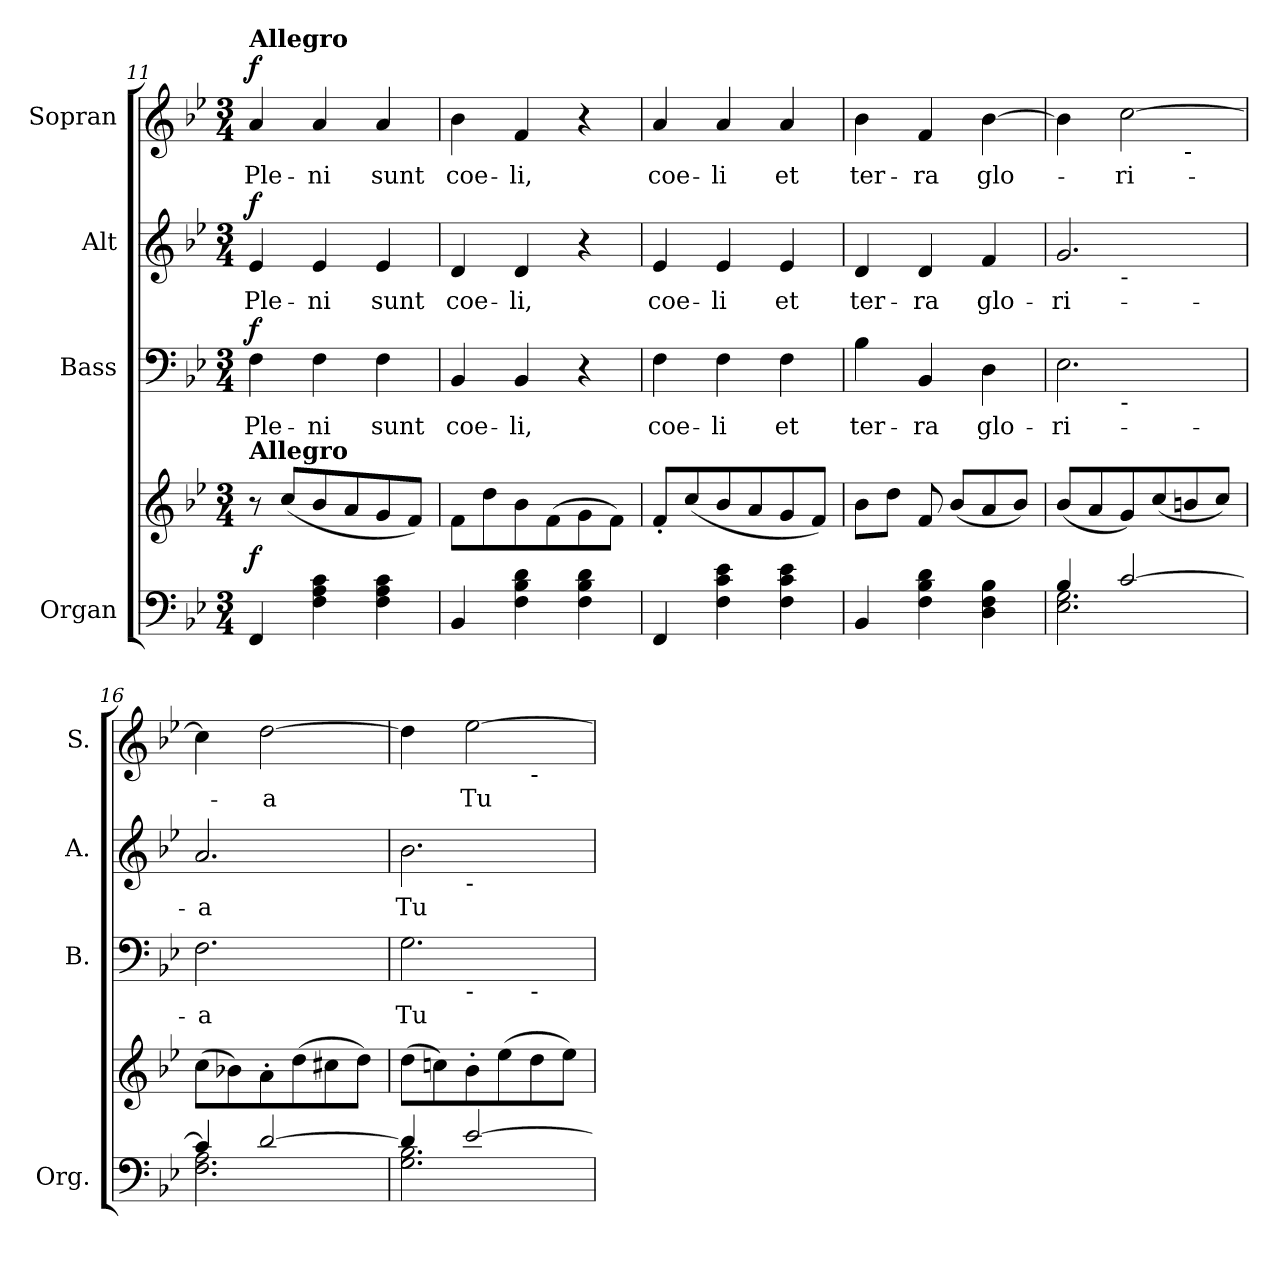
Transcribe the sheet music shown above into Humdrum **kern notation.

**kern	**kern	**dynam	**kern	**text	**dynam	**kern	**text	**dynam	**kern	**text	**dynam
*part4	*part4	*part4	*part3	*part3	*part3	*part2	*part2	*part2	*part1	*part1	*part1
*staff5	*staff4	*staff4/5	*staff3	*staff3	*staff3	*staff2	*staff2	*staff2	*staff1	*staff1	*staff1
*I"Organ	*	*	*I"Bass	*	*	*I"Alt	*	*	*I"Sopran	*	*
*I'Org.	*	*	*I'B.	*	*	*I'A.	*	*	*I'S.	*	*
*clefF4	*clefG2	*	*clefF4	*	*	*clefG2	*	*	*clefG2	*	*
*k[b-e-]	*k[b-e-]	*	*k[b-e-]	*	*	*k[b-e-]	*	*	*k[b-e-]	*	*
*B-:	*B-:	*	*B-:	*	*	*B-:	*	*	*B-:	*	*
*M3/4	*M3/4	*	*M3/4	*	*	*M3/4	*	*	*M3/4	*	*
*MM120	*MM120	*	*MM120	*	*	*MM120	*	*	*MM120	*	*
=11	=11	=11	=11	=11	=11	=11	=11	=11	=11	=11	=11
!	!	!	!	!LO:LY:b:color=#000000	!	!	!	!	!	!	!
!	!	!	!	!	!	!	!LO:LY:b:color=#000000	!	!	!	!
!	!	!	!	!	!	!	!	!	!LO:TX:a:B:t=Allegro	!	!
!	!LO:TX:a:B:t=Allegro	!	!	!	!	!	!	!	!	!	!
!	!	!	!	!	!	!	!	!	!	!LO:LY:b:color=#000000	!
4FFi/	8r	f	4Fi\	Ple-	f	4e-i/	Ple-	f	4ai/	Ple-	f
.	(8cci/L	.	.	.	.	.	.	.	.	.	.
!	!	!	!	!LO:LY:b:color=#000000	!	!	!	!	!	!	!
!	!	!	!	!	!	!	!LO:LY:b:color=#000000	!	!	!	!
!	!	!	!	!	!	!	!	!	!	!LO:LY:b:color=#000000	!
4Fi\ 4Ai 4ci	8b-i/	.	4Fi\	-ni	.	4e-i/	-ni	.	4ai/	-ni	.
.	8ai/	.	.	.	.	.	.	.	.	.	.
!	!	!	!	!LO:LY:b:color=#000000	!	!	!	!	!	!	!
!	!	!	!	!	!	!	!LO:LY:b:color=#000000	!	!	!	!
!	!	!	!	!	!	!	!	!	!	!LO:LY:b:color=#000000	!
4Fi\ 4Ai 4ci	8gi/	.	4Fi\	sunt	.	4e-i/	sunt	.	4ai/	sunt	.
.	8fi/J)	.	.	.	.	.	.	.	.	.	.
=12	=12	=12	=12	=12	=12	=12	=12	=12	=12	=12	=12
!	!	!	!	!LO:LY:b:color=#000000	!	!	!	!	!	!	!
!	!	!	!	!	!	!	!LO:LY:b:color=#000000	!	!	!	!
!	!	!	!	!	!	!	!	!	!	!LO:LY:b:color=#000000	!
4BB-i/	8fi\L	.	4BB-i/	coe-	.	4di/	coe-	.	4b-i\	coe-	.
.	8ddi\	.	.	.	.	.	.	.	.	.	.
!	!	!	!	!LO:LY:b:color=#000000	!	!	!	!	!	!	!
!	!	!	!	!	!	!	!LO:LY:b:color=#000000	!	!	!	!
!	!	!	!	!	!	!	!	!	!	!LO:LY:b:color=#000000	!
4Fi\ 4B-i 4di	8b-i\	.	4BB-i/	-li,	.	4di/	-li,	.	4fi/	-li,	.
.	(8fi\	.	.	.	.	.	.	.	.	.	.
4Fi\ 4B-i 4di	8gi\	.	4r	.	.	4r	.	.	4r	.	.
.	8fi\J)	.	.	.	.	.	.	.	.	.	.
=13	=13	=13	=13	=13	=13	=13	=13	=13	=13	=13	=13
!	!	!	!	!LO:LY:b:color=#000000	!	!	!	!	!	!	!
!	!	!	!	!	!	!	!LO:LY:b:color=#000000	!	!	!	!
!	!	!	!	!	!	!	!	!	!	!LO:LY:b:color=#000000	!
4FFi/	8f'i/L	.	4Fi\	coe-	.	4e-i/	coe-	.	4ai/	coe-	.
.	(8cci/	.	.	.	.	.	.	.	.	.	.
!	!	!	!	!LO:LY:b:color=#000000	!	!	!	!	!	!	!
!	!	!	!	!	!	!	!LO:LY:b:color=#000000	!	!	!	!
!	!	!	!	!	!	!	!	!	!	!LO:LY:b:color=#000000	!
4Fi\ 4ci 4e-i	8b-i/	.	4Fi\	-li	.	4e-i/	-li	.	4ai/	-li	.
.	8ai/	.	.	.	.	.	.	.	.	.	.
!	!	!	!	!LO:LY:b:color=#000000	!	!	!	!	!	!	!
!	!	!	!	!	!	!	!LO:LY:b:color=#000000	!	!	!	!
!	!	!	!	!	!	!	!	!	!	!LO:LY:b:color=#000000	!
4Fi\ 4ci 4e-i	8gi/	.	4Fi\	et	.	4e-i/	et	.	4ai/	et	.
.	8fi/J)	.	.	.	.	.	.	.	.	.	.
!!LO:PB:g=z
=14	=14	=14	=14	=14	=14	=14	=14	=14	=14	=14	=14
!	!	!	!	!LO:LY:b:color=#000000	!	!	!	!	!	!	!
!	!	!	!	!	!	!	!LO:LY:b:color=#000000	!	!	!	!
!	!	!	!	!	!	!	!	!	!	!LO:LY:b:color=#000000	!
4BB-i/	8b-i\L	.	4B-i\	ter-	.	4di/	ter-	.	4b-i\	ter-	.
.	8ddi\J	.	.	.	.	.	.	.	.	.	.
!	!	!	!	!LO:LY:b:color=#000000	!	!	!	!	!	!	!
!	!	!	!	!	!	!	!LO:LY:b:color=#000000	!	!	!	!
!	!	!	!	!	!	!	!	!	!	!LO:LY:b:color=#000000	!
4Fi\ 4B-i 4di	8fi/	.	4BB-i/	-ra	.	4di/	-ra	.	4fi/	-ra	.
.	(8b-i/L	.	.	.	.	.	.	.	.	.	.
!	!	!	!	!LO:LY:b:color=#000000	!	!	!	!	!	!	!
!	!	!	!	!	!	!	!LO:LY:b:color=#000000	!	!	!	!
!	!	!	!	!	!	!	!	!	!	!LO:LY:b:color=#000000	!
4Di\ 4Fi 4B-i	8ai/	.	4Di\	glo-	.	4fi/	glo-	.	[>4b-i\	glo-	.
.	8b-i/J)	.	.	.	.	.	.	.	.	.	.
=15	=15	=15	=15	=15	=15	=15	=15	=15	=15	=15	=15
*^	*	*	*	*	*	*	*	*	*	*	*
!	!	!	!	!	!LO:LY:b:color=#000000	!	!	!	!	!	!	!
!	!	!	!	!	!	!	!	!LO:LY:b:color=#000000	!	!	!	!
*	*	*	*	*^	*	*	*^	*	*	*^	*	*
4B-i/	2.E-i\ 2.Gi	(8b-i/L	.	2.E-i\	4ryy	-ri-	.	2.gi/	4ryy	-ri-	.	4b-i\]	2ryy	.	.
.	.	8ai/	.	.	.	.	.	.	.	.	.	.	.	.	.
!	!	!	!	!	!	!	!	!	!LO:TX:b:t=-	!	!	!	!	!	!
!	!	!	!	!	!LO:TX:b:t=-	!	!	!	!	!	!	!	!	!	!
!	!	!	!	!	!	!	!	!	!	!	!	!	!	!LO:LY:b:color=#000000	!
[>2ci/	.	8gi/)	.	.	2ryy	.	.	.	2ryy	.	.	[>2cci\	.	-ri-	.
.	.	(8cci/	.	.	.	.	.	.	.	.	.	.	.	.	.
!	!	!	!	!	!	!	!	!	!	!	!	!	!LO:TX:b:t=-	!	!
.	.	8bni/	.	.	.	.	.	.	.	.	.	.	4ryy	.	.
.	.	8cci/J)	.	.	.	.	.	.	.	.	.	.	.	.	.
*	*	*	*	*v	*v	*	*	*	*	*	*	*v	*v	*	*
*	*	*	*	*	*	*	*v	*v	*	*	*	*	*
=16	=16	=16	=16	=16	=16	=16	=16	=16	=16	=16	=16	=16
*	*	*	*	*^	*	*	*^	*	*	*^	*	*
!	!	!	!	!	!	!LO:LY:b:color=#000000	!	!	!	!	!	!	!	!	!
*	*	*	*	*v	*v	*	*	*	*	*	*	*v	*v	*	*
*	*	*	*	*	*	*	*v	*v	*	*	*	*	*
*	*	*	*	*^	*	*	*^	*	*	*^	*	*
!	!	!	!	!	!	!	!	!	!	!LO:LY:b:color=#000000	!	!	!	!	!
*	*	*	*	*v	*v	*	*	*	*	*	*	*v	*v	*	*
*	*	*	*	*	*	*	*v	*v	*	*	*	*	*
4ci/]	2.Fi\ 2.Ai	(8cci\L	.	2.Fi\	-a	.	2.ai/	-a	.	4cci\]	.	.
.	.	8b-Xi\)	.	.	.	.	.	.	.	.	.	.
!	!	!	!	!	!	!	!	!	!	!	!LO:LY:b:color=#000000	!
[>2di/	.	8a'i\	.	.	.	.	.	.	.	[>2ddi\	-a	.
.	.	(8ddi\	.	.	.	.	.	.	.	.	.	.
.	.	8cc#Xi\	.	.	.	.	.	.	.	.	.	.
.	.	8ddi\J)	.	.	.	.	.	.	.	.	.	.
=17	=17	=17	=17	=17	=17	=17	=17	=17	=17	=17	=17	=17
!	!	!	!	!	!LO:LY:b:color=#000000	!	!	!	!	!	!	!
!	!	!	!	!	!	!	!	!LO:LY:b:color=#000000	!	!	!	!
*	*	*	*	*^	*	*	*^	*	*	*^	*	*
*	*	*	*	*	*^	*	*	*	*	*	*	*	*	*	*
4di/]	2.Gi\ 2.B-i	(8ddi\L	.	2.Gi\	4ryy	2ryy	Tu-	.	2.b-i\	4ryy	Tu-	.	4ddi\]	2ryy	.	.
.	.	8ccni\)	.	.	.	.	.	.	.	.	.	.	.	.	.	.
!	!	!	!	!	!	!	!	!	!	!LO:TX:b:t=-	!	!	!	!	!	!
!	!	!	!	!	!LO:TX:b:t=-	!	!	!	!	!	!	!	!	!	!	!
!	!	!	!	!	!	!	!	!	!	!	!	!	!	!	!LO:LY:b:color=#000000	!
[>2e-i/	.	8b-'i\	.	.	2ryy	.	.	.	.	2ryy	.	.	[>2ee-i\	.	Tu-	.
.	.	(8ee-i\	.	.	.	.	.	.	.	.	.	.	.	.	.	.
!	!	!	!	!	!	!	!	!	!	!	!	!	!	!LO:TX:b:t=-	!	!
!	!	!	!	!	!	!LO:TX:b:t=-	!	!	!	!	!	!	!	!	!	!
.	.	8ddi\	.	.	.	4ryy	.	.	.	.	.	.	.	4ryy	.	.
.	.	8ee-i\J)	.	.	.	.	.	.	.	.	.	.	.	.	.	.
*	*	*	*	*v	*v	*v	*	*	*	*	*	*	*v	*v	*	*
*v	*v	*	*	*	*	*	*v	*v	*	*	*	*	*
=	=	=	=	=	=	=	=	=	=	=	=
*-	*-	*-	*-	*-	*-	*-	*-	*-	*-	*-	*-
